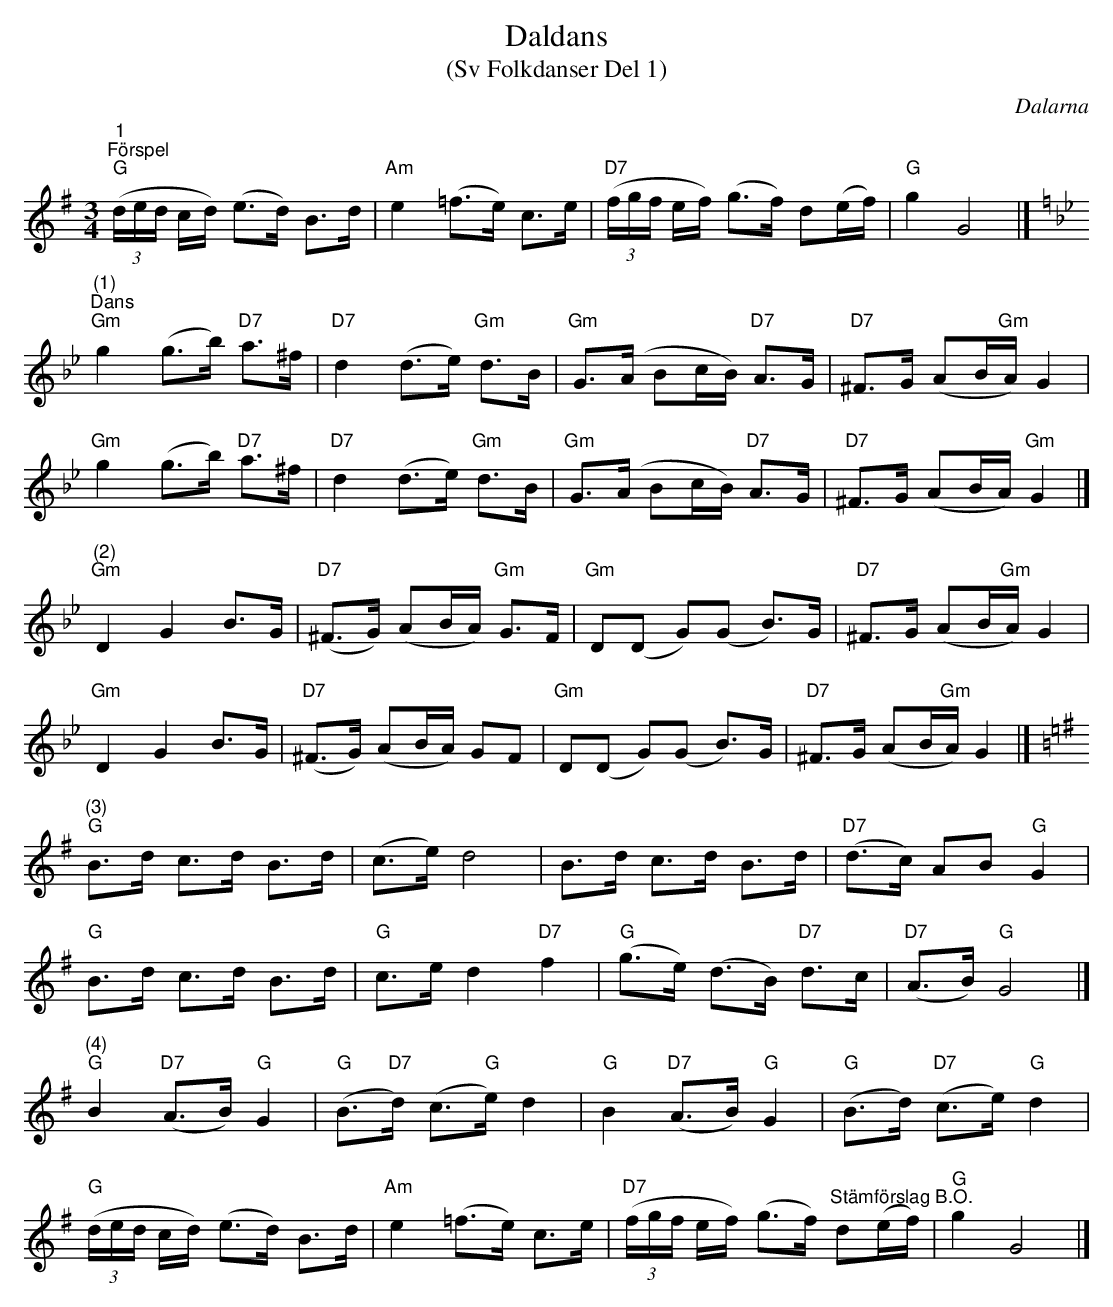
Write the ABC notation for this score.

X:1
T:Daldans
T:(Sv Folkdanser Del 1)
O:Dalarna
L:1/8
M:3/4
K:G
V:1
"^1""^Förspel" "G" (3(d/e/d/ c/d/) (e>d) B>d | "Am"e2 (=f>e) c>e |"D7" (3(f/g/f/ e/f/) (g>f) d(e/f/) |"G" g2 G4 |]
[K:Bb]"^(1)""^Dans""Gm" g2 (g>b)"D7" a>^f | "D7" d2 (d>e)"Gm" d>B |"Gm" G>(A Bc/B/)"D7" A>G | "D7" ^F>G (AB/"Gm"A/) G2 |
"Gm" g2 (g>b)"D7" a>^f |"D7" d2 (d>e)"Gm" d>B | "Gm" G>(A Bc/B/)"D7" A>G |"D7" ^F>G (AB/A/)"Gm" G2 |]
"^(2)""Gm" D2 G2 B>G | "D7"(^F>G) (AB/A/) "Gm"G>F | "Gm"D(D G)(G B>)G | "D7"^F>G (AB/"Gm"A/) G2 |
"Gm" D2 G2 B>G |"D7" (^F>G) (AB/A/) GF |"Gm" D(D G)(G B>)G |"D7" ^F>G (AB/"Gm"A/) G2 |]
[K:G]"^(3)""G" B>d c>d B>d | (c>e) d4 | B>d c>d B>d |"D7" (d>c) AB "G" G2 |
"G" B>d c>d B>d |"G" c>e d2"D7" f2 |"G" (g>e) (d>B)"D7" d>c | "D7" (A>B)"G" G4 |]
"^(4)""G" B2 "D7" (A>B)"G" G2 |"G" (B>"D7"d) (c>"G"e) d2 | "G" B2 "D7"(A>B)"G" G2 | "G" (B>d)"D7" (c>e)"G" d2 |
"G"(3(d/e/d/ c/d/) (e>d) B>d | "Am" e2 (=f>e) c>e | "D7"(3(f/g/f/ e/f/) (g>f)"^Stämförslag B.O." d(e/f/) |"G" g2 G4 |]
